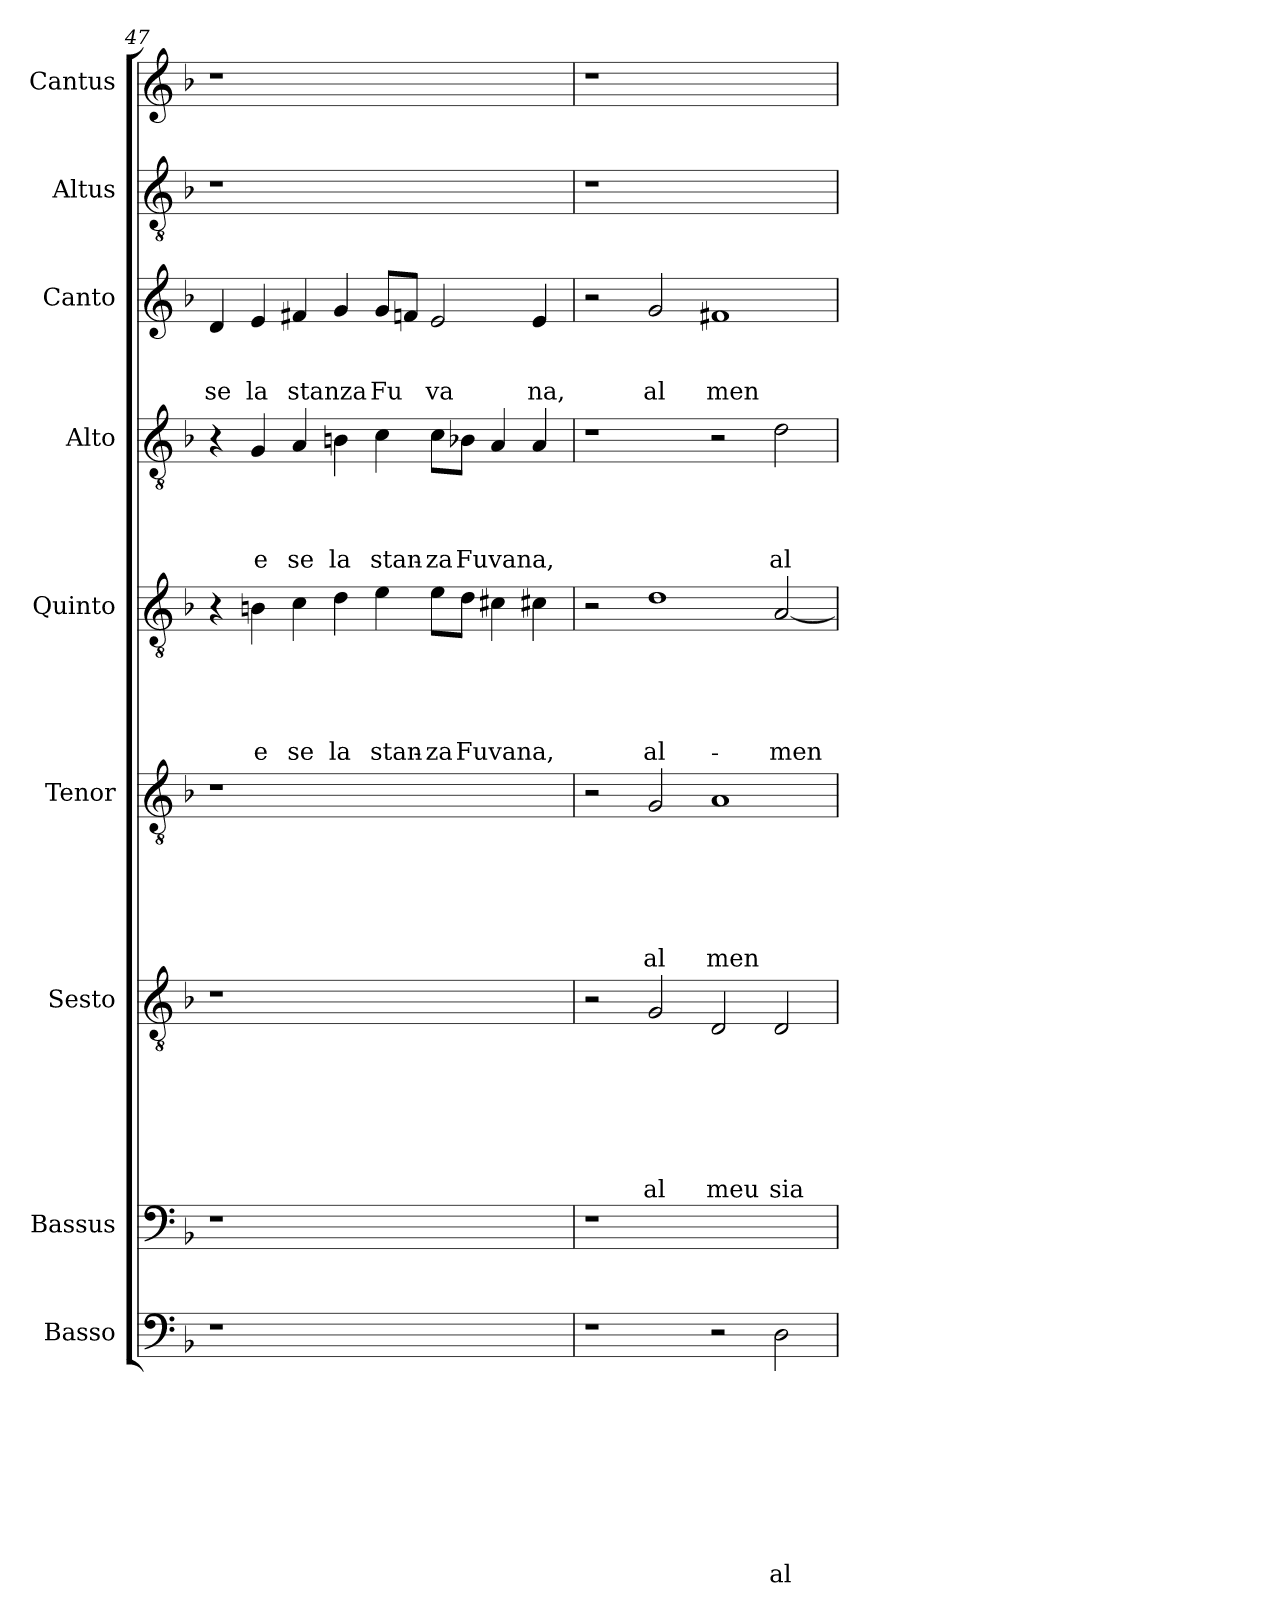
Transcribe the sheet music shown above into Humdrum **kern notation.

**kern	**text	**text	**text	**text	**text	**text	**text	**text	**text	**kern	**kern	**text	**text	**text	**text	**text	**text	**text	**kern	**text	**text	**text	**text	**text	**text	**kern	**text	**text	**text	**text	**text	**kern	**text	**text	**text	**text	**kern	**text	**text	**text	**kern	**kern
*part9	*part9	*part9	*part9	*part9	*part9	*part9	*part9	*part9	*part9	*part8	*part7	*part7	*part7	*part7	*part7	*part7	*part7	*part7	*part6	*part6	*part6	*part6	*part6	*part6	*part6	*part5	*part5	*part5	*part5	*part5	*part5	*part4	*part4	*part4	*part4	*part4	*part3	*part3	*part3	*part3	*part2	*part1
*staff9	*staff9	*staff9	*staff9	*staff9	*staff9	*staff9	*staff9	*staff9	*staff9	*staff8	*staff7	*staff7	*staff7	*staff7	*staff7	*staff7	*staff7	*staff7	*staff6	*staff6	*staff6	*staff6	*staff6	*staff6	*staff6	*staff5	*staff5	*staff5	*staff5	*staff5	*staff5	*staff4	*staff4	*staff4	*staff4	*staff4	*staff3	*staff3	*staff3	*staff3	*staff2	*staff1
*I"Basso	*	*	*	*	*	*	*	*	*	*I"Bassus	*I"Sesto	*	*	*	*	*	*	*	*I"Tenor	*	*	*	*	*	*	*I"Quinto	*	*	*	*	*	*I"Alto	*	*	*	*	*I"Canto	*	*	*	*I"Altus	*I"Cantus
*	*	*	*	*	*	*	*	*	*	*	*I'Sesto	*	*	*	*	*	*	*	*I'Tenor	*	*	*	*	*	*	*I'Quinto	*	*	*	*	*	*I'Alto	*	*	*	*	*I'Canto	*	*	*	*I'Altus	*I'Cantus
*clefF4	*	*	*	*	*	*	*	*	*	*clefF4	*clefGv2	*	*	*	*	*	*	*	*clefGv2	*	*	*	*	*	*	*clefGv2	*	*	*	*	*	*clefGv2	*	*	*	*	*clefG2	*	*	*	*clefGv2	*clefG2
*k[b-]	*	*	*	*	*	*	*	*	*	*k[b-]	*k[b-]	*	*	*	*	*	*	*	*k[b-]	*	*	*	*	*	*	*k[b-]	*	*	*	*	*	*k[b-]	*	*	*	*	*k[b-]	*	*	*	*k[b-]	*k[b-]
*F:	*	*	*	*	*	*	*	*	*	*F:	*F:	*	*	*	*	*	*	*	*F:	*	*	*	*	*	*	*F:	*	*	*	*	*	*F:	*	*	*	*	*F:	*	*	*	*F:	*F:
=47	=47	=47	=47	=47	=47	=47	=47	=47	=47	=47	=47	=47	=47	=47	=47	=47	=47	=47	=47	=47	=47	=47	=47	=47	=47	=47	=47	=47	=47	=47	=47	=47	=47	=47	=47	=47	=47	=47	=47	=47	=47	=47
!	!	!	!	!	!	!	!	!	!	!	!	!	!	!	!	!	!	!	!	!	!	!	!	!	!	!	!	!	!	!	!	!	!	!	!	!	!	!	!	!LO:LY:b	!	!
1r	.	.	.	.	.	.	.	.	.	1r	1r	.	.	.	.	.	.	.	1r	.	.	.	.	.	.	4r	.	.	.	.	.	4r	.	.	.	.	4d/	.	.	se	1r	1r
!	!	!	!	!	!	!	!	!	!	!	!	!	!	!	!	!	!	!	!	!	!	!	!	!	!	!	!	!	!	!	!LO:LY:b	!	!	!	!	!LO:LY:b	!	!	!	!LO:LY:b	!	!
.	.	.	.	.	.	.	.	.	.	.	.	.	.	.	.	.	.	.	.	.	.	.	.	.	.	4Bn\	.	.	.	.	e	4G/	.	.	.	e	4e/	.	.	la	.	.
!	!	!	!	!	!	!	!	!	!	!	!	!	!	!	!	!	!	!	!	!	!	!	!	!	!	!	!	!	!	!	!LO:LY:b	!	!	!	!	!LO:LY:b	!	!	!	!LO:LY:b	!	!
.	.	.	.	.	.	.	.	.	.	.	.	.	.	.	.	.	.	.	.	.	.	.	.	.	.	4c\	.	.	.	.	se	4A/	.	.	.	se	4f#X/	.	.	stanza	.	.
!	!	!	!	!	!	!	!	!	!	!	!	!	!	!	!	!	!	!	!	!	!	!	!	!	!	!	!	!	!	!	!LO:LY:b	!	!	!	!	!LO:LY:b	!	!	!	!	!	!
.	.	.	.	.	.	.	.	.	.	.	.	.	.	.	.	.	.	.	.	.	.	.	.	.	.	4d\	.	.	.	.	la	4Bn\	.	.	.	la	4g/	.	.	.	.	.
!	!	!	!	!	!	!	!	!	!	!	!	!	!	!	!	!	!	!	!	!	!	!	!	!	!	!	!	!	!	!	!LO:LY:b	!	!	!	!	!LO:LY:b	!	!	!	!LO:LY:b	!	!
1ryy	.	.	.	.	.	.	.	.	.	1ryy	1ryy	.	.	.	.	.	.	.	1ryy	.	.	.	.	.	.	4e\	.	.	.	.	stan-	4c\	.	.	.	stan-	8g/L	.	.	Fu	1ryy	1ryy
.	.	.	.	.	.	.	.	.	.	.	.	.	.	.	.	.	.	.	.	.	.	.	.	.	.	.	.	.	.	.	.	.	.	.	.	.	8fn/J	.	.	.	.	.
!	!	!	!	!	!	!	!	!	!	!	!	!	!	!	!	!	!	!	!	!	!	!	!	!	!	!	!	!	!	!	!LO:LY:b	!	!	!	!	!LO:LY:b	!	!	!	!LO:LY:b	!	!
.	.	.	.	.	.	.	.	.	.	.	.	.	.	.	.	.	.	.	.	.	.	.	.	.	.	8e\L	.	.	.	.	-za	8c\L	.	.	.	-za	2e/	.	.	va	.	.
!	!	!	!	!	!	!	!	!	!	!	!	!	!	!	!	!	!	!	!	!	!	!	!	!	!	!	!	!	!	!	!LO:LY:b	!	!	!	!	!LO:LY:b	!	!	!	!	!	!
.	.	.	.	.	.	.	.	.	.	.	.	.	.	.	.	.	.	.	.	.	.	.	.	.	.	8d\J	.	.	.	.	Fuvana,	8B-X\J	.	.	.	Fuvana,	.	.	.	.	.	.
.	.	.	.	.	.	.	.	.	.	.	.	.	.	.	.	.	.	.	.	.	.	.	.	.	.	4c#X\	.	.	.	.	.	4A/	.	.	.	.	.	.	.	.	.	.
!	!	!	!	!	!	!	!	!	!	!	!	!	!	!	!	!	!	!	!	!	!	!	!	!	!	!	!	!	!	!	!	!	!	!	!	!	!	!	!	!LO:LY:b	!	!
.	.	.	.	.	.	.	.	.	.	.	.	.	.	.	.	.	.	.	.	.	.	.	.	.	.	4c#X\	.	.	.	.	.	4A/	.	.	.	.	4e/	.	.	na,	.	.
=48	=48	=48	=48	=48	=48	=48	=48	=48	=48	=48	=48	=48	=48	=48	=48	=48	=48	=48	=48	=48	=48	=48	=48	=48	=48	=48	=48	=48	=48	=48	=48	=48	=48	=48	=48	=48	=48	=48	=48	=48	=48	=48
1r	.	.	.	.	.	.	.	.	.	1r	2r	.	.	.	.	.	.	.	2r	.	.	.	.	.	.	2r	.	.	.	.	.	1r	.	.	.	.	2r	.	.	.	1r	1r
!	!	!	!	!	!	!	!	!	!	!	!	!	!	!	!	!	!	!LO:LY:b	!	!	!	!	!	!	!LO:LY:b	!	!	!	!	!	!LO:LY:b	!	!	!	!	!	!	!	!	!LO:LY:b	!	!
.	.	.	.	.	.	.	.	.	.	.	2G/	.	.	.	.	.	.	al	2G/	.	.	.	.	.	al	1d	.	.	.	.	al-	.	.	.	.	.	2g/	.	.	al	.	.
!	!	!	!	!	!	!	!	!	!	!	!	!	!	!	!	!	!	!LO:LY:b	!	!	!	!	!	!	!LO:LY:b	!	!	!	!	!	!	!	!	!	!	!	!	!	!	!LO:LY:b	!	!
2r	.	.	.	.	.	.	.	.	.	1ryy	2D/	.	.	.	.	.	.	meu	1A	.	.	.	.	.	men	.	.	.	.	.	.	2r	.	.	.	.	1f#X	.	.	men	1ryy	1ryy
!	!	!	!	!	!	!	!	!	!LO:LY:b	!	!	!	!	!	!	!	!	!LO:LY:b	!	!	!	!	!	!	!	!	!	!	!	!	!LO:LY:b	!	!	!	!	!LO:LY:b	!	!	!	!	!	!
2D\	.	.	.	.	.	.	.	.	al	.	2D/	.	.	.	.	.	.	sia	.	.	.	.	.	.	.	[<2A/	.	.	.	.	-men	2d\	.	.	.	al-	.	.	.	.	.	.
=	=	=	=	=	=	=	=	=	=	=	=	=	=	=	=	=	=	=	=	=	=	=	=	=	=	=	=	=	=	=	=	=	=	=	=	=	=	=	=	=	=	=
*-	*-	*-	*-	*-	*-	*-	*-	*-	*-	*-	*-	*-	*-	*-	*-	*-	*-	*-	*-	*-	*-	*-	*-	*-	*-	*-	*-	*-	*-	*-	*-	*-	*-	*-	*-	*-	*-	*-	*-	*-	*-	*-
